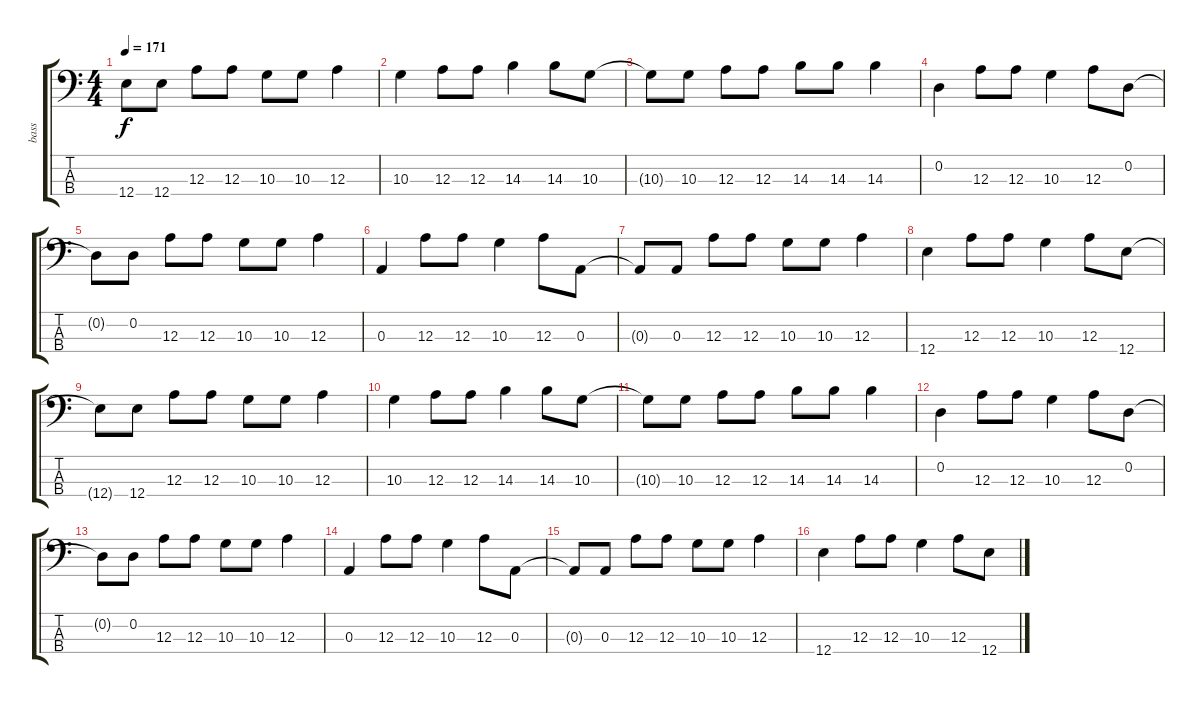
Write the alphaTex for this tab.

\track ("bass" "bass") {instrument electricbassfinger}
\staff {score tabs}
\tuning (G2 D2 A1 E1) {hide}
\ts (4 4)
\tempo 171
\clef f4
\ks c
12.4{t}.8{dy f} 12.4.8 12.3.8 12.3.8 10.3.8 10.3.8 12.3.4 |
10.3.4 12.3.8 12.3.8 14.3.4 14.3.8 10.3.8 |
10.3{t}.8 10.3.8 12.3.8 12.3.8 14.3.8 14.3.8 14.3.4 |
0.2.4 12.3.8 12.3.8 10.3.4 12.3.8 0.2.8 |
0.2{t}.8 0.2.8 12.3.8 12.3.8 10.3.8 10.3.8 12.3.4 |
0.3.4 12.3.8 12.3.8 10.3.4 12.3.8 0.3.8 |
0.3{t}.8 0.3.8 12.3.8 12.3.8 10.3.8 10.3.8 12.3.4 |
12.4.4 12.3.8 12.3.8 10.3.4 12.3.8 12.4.8 |
12.4{t}.8 12.4.8 12.3.8 12.3.8 10.3.8 10.3.8 12.3.4 |
10.3.4 12.3.8 12.3.8 14.3.4 14.3.8 10.3.8 |
10.3{t}.8 10.3.8 12.3.8 12.3.8 14.3.8 14.3.8 14.3.4 |
0.2.4 12.3.8 12.3.8 10.3.4 12.3.8 0.2.8 |
0.2{t}.8 0.2.8 12.3.8 12.3.8 10.3.8 10.3.8 12.3.4 |
0.3.4 12.3.8 12.3.8 10.3.4 12.3.8 0.3.8 |
0.3{t}.8 0.3.8 12.3.8 12.3.8 10.3.8 10.3.8 12.3.4 |
12.4.4 12.3.8 12.3.8 10.3.4 12.3.8 12.4.8
